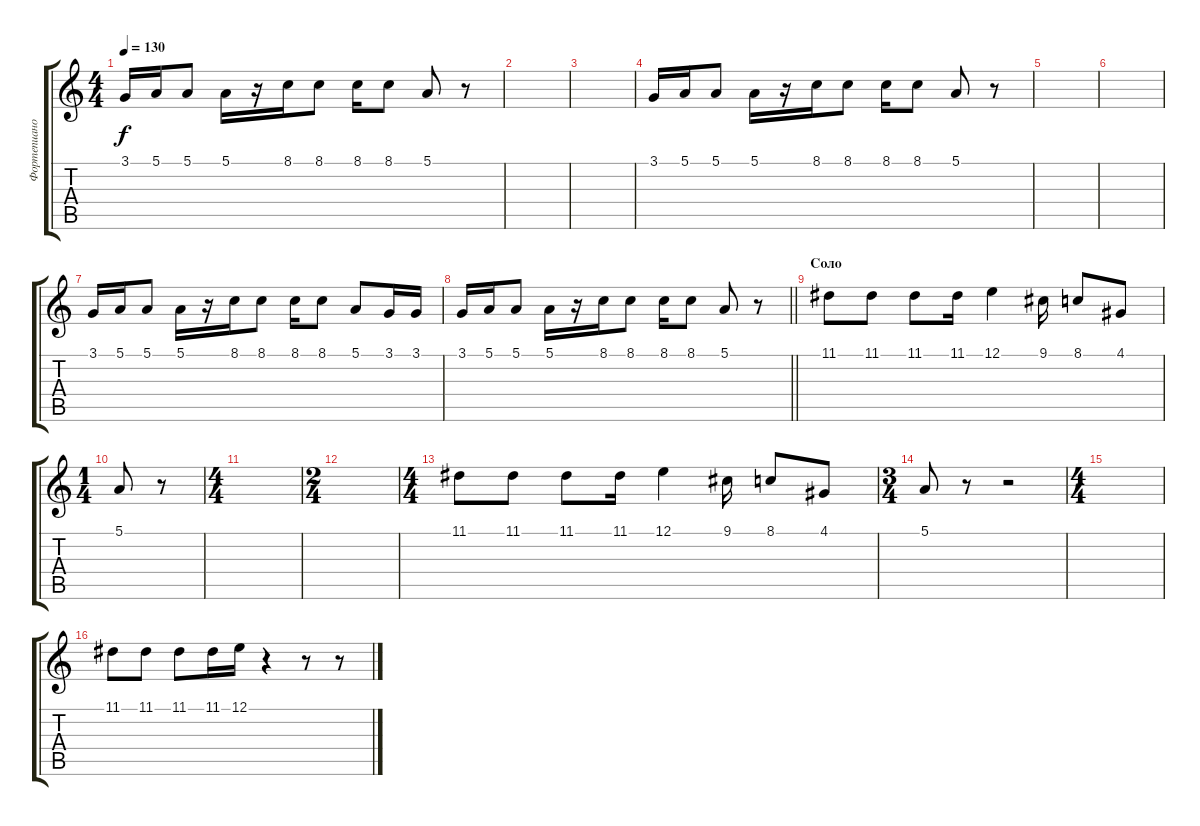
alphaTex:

\track ("Фортепиано 2" "Фортепиано") {instrument electricgrandpiano}
\staff {score tabs}
\tuning (E4 B3 G3 D3 A2 E2) {hide}
\ts (4 4)
\tempo 130
\clef g2
\ks c
3.1.16{dy f} 5.1.16 5.1.8 5.1.16 r.16 8.1.16 8.1.8 8.1.16 8.1.8 5.1.8 r.8 |
|
|
3.1.16 5.1.16 5.1.8 5.1.16 r.16 8.1.16 8.1.8 8.1.16 8.1.8 5.1.8 r.8 |
|
|
3.1.16 5.1.16 5.1.8 5.1.16 r.16 8.1.16 8.1.8 8.1.16 8.1.8 5.1.8 3.1.16 3.1.16 |
\barLineRight lightlight
3.1.16 5.1.16 5.1.8 5.1.16 r.16 8.1.16 8.1.8 8.1.16 8.1.8 5.1.8 r.8 |
\section ("" "Соло")
11.1.8 11.1.8 11.1.8 11.1.16 12.1.4 9.1.16 8.1.8 4.1.8 |
\ts (1 4)
5.1.8 r.8 |
\ts (4 4)
|
\ts (2 4)
|
\ts (4 4)
11.1.8 11.1.8 11.1.8 11.1.16 12.1.4 9.1.16 8.1.8 4.1.8 |
\ts (3 4)
5.1.8 r.8 r.2 |
\ts (4 4)
|
11.1.8 11.1.8 11.1.8 11.1.16 12.1.16 r.4 r.8 r.8
